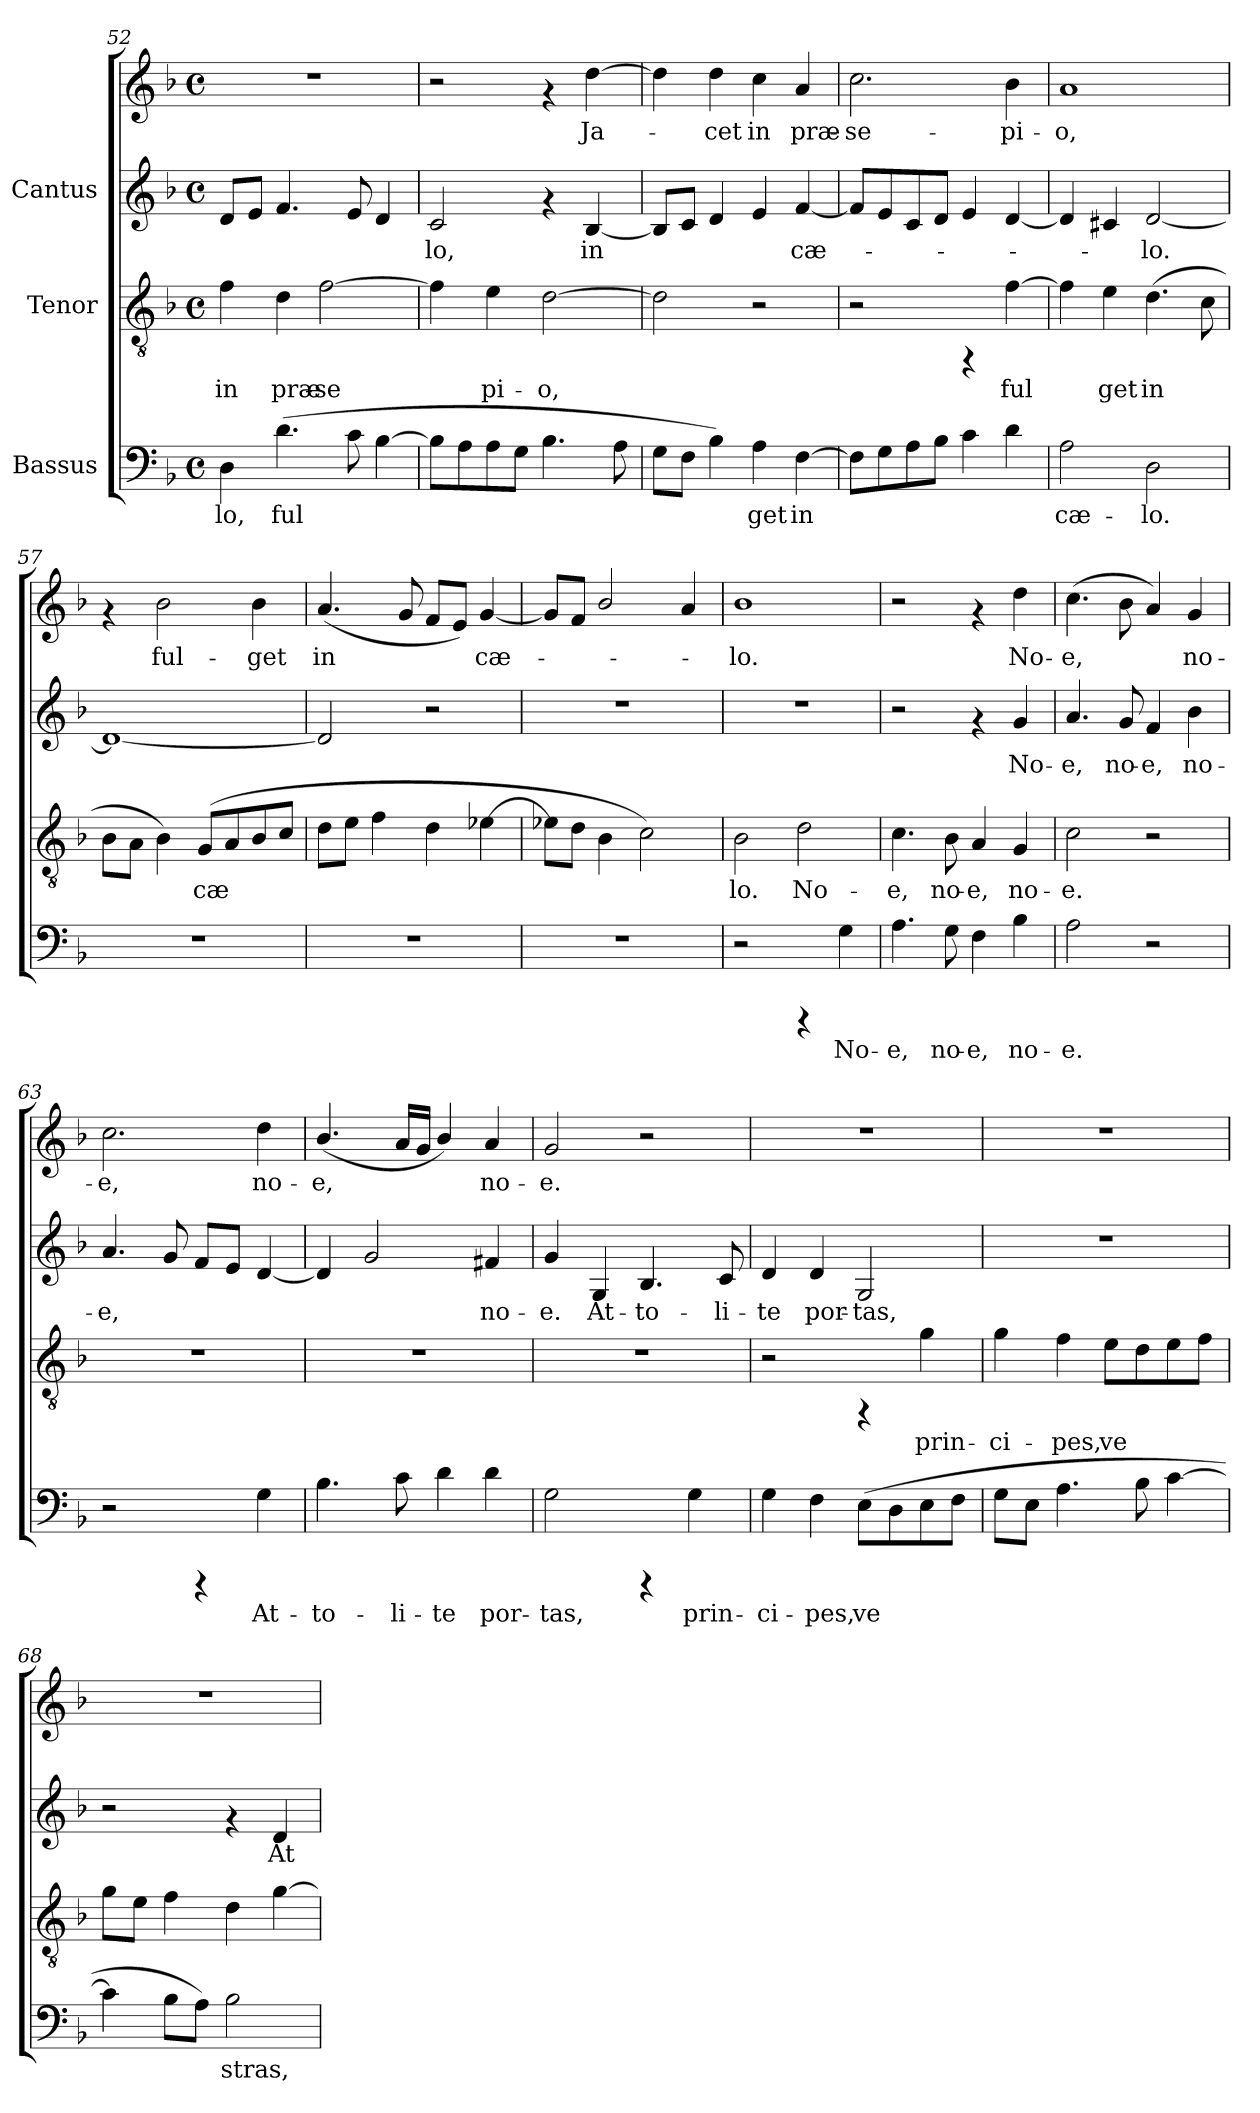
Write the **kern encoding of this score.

**kern	**text	**kern	**text	**kern	**text	**kern	**text
*part3	*part3	*part2	*part2	*part1	*part1	*part1	*part1
*staff4	*staff4	*staff3	*staff3	*staff2	*staff2	*staff1	*staff1
*I"Bassus	*	*I"Tenor	*	*I"Cantus	*	*	*
*clefF4	*	*clefGv2	*	*clefG2	*	*clefG2	*
*k[b-]	*	*k[b-]	*	*k[b-]	*	*k[b-]	*
*F:	*	*F:	*	*F:	*	*F:	*
*M4/4	*	*M4/4	*	*M4/4	*	*M4/4	*
*met(c)	*	*met(c)	*	*met(c)	*	*met(c)	*
=52	=52	=52	=52	=52	=52	=52	=52
!	!LO:LY:b:cj	!	!LO:LY:b:cj	!	!	!	!
4D\	-lo,	4f\	in	8d/L	.	1r	.
.	.	.	.	8e/J	.	.	.
!	!LO:LY:b:cj	!	!LO:LY:b:cj	!	!	!	!
(>4.d\	ful-	4d\	præ-	4.f/	.	.	.
!	!	!	!LO:LY:b:cj	!	!	!	!
.	.	[>2f\	-se-	.	.	.	.
!	!LO:LY:b:cj	!	!	!	!	!	!
8c\	--	.	.	8e/	.	.	.
!	!LO:LY:b:cj	!	!	!	!	!	!
[>4B-\	--	.	.	4d/	.	.	.
=53	=53	=53	=53	=53	=53	=53	=53
!	!	!	!LO:LY:b:cj	!	!LO:LY:b:cj	!	!
8B-\L]	.	4f\]	-	2c/	-lo,	2r	.
8A\	.	.	.	.	.	.	.
!	!	!	!LO:LY:b:cj	!	!	!	!
8A\	.	4e\	pi-	.	.	.	.
8G\J	.	.	.	.	.	.	.
!	!	!	!LO:LY:b:cj	!	!	!	!
4.B-\	.	[>2d\	-o,	4rf	.	4rf	.
!	!	!	!	!	!LO:LY:b:cj	!	!LO:LY:b
.	.	.	.	[<4B-/	in	[>4dd\	-Ja-
8A\	.	.	.	.	.	.	.
=54	=54	=54	=54	=54	=54	=54	=54
!	!LO:LY:b:cj	!	!	!	!LO:LY:b:cj	!	!LO:LY:b
8G\L	-	2d\]	.	8B-/L]	-	4dd\]	.
!	!LO:LY:b:cj	!	!	!	!LO:LY:b:cj	!	!
8F\J	.	.	.	8c/J	.	.	.
!	!LO:LY:b:cj	!	!	!	!LO:LY:b:cj	!	!LO:LY:b
4B-\)	.	.	.	4d/	.	4dd\	cet
!	!LO:LY:b:cj	!	!	!	!LO:LY:b:cj	!	!LO:LY:b
4A\	get	2r	.	4e/	.	4cc\	in
!	!LO:LY:b:cj	!	!	!	!LO:LY:b:cj	!	!LO:LY:b
[>4F\	in	.	.	[<4f/	cæ-	4a/	præ-
=55	=55	=55	=55	=55	=55	=55	=55
!	!	!	!	!	!	!	!LO:LY:b
8F\L]	.	2r	.	8f/L]	.	2.cc\	-se-
8G\	.	.	.	8e/	.	.	.
8A\	.	.	.	8c/	.	.	.
8B-\J	.	.	.	8d/J	.	.	.
4c\	.	4rFF	.	4e/	.	.	.
!	!	!	!LO:LY:b:cj	!	!	!	!LO:LY:b
4d\	.	[>4f\	ful-	[<4d/	.	4b-\	-pi-
!!LO:PB:g=z
=56	=56	=56	=56	=56	=56	=56	=56
!	!LO:LY:b:cj	!	!LO:LY:b:cj	!	!LO:LY:b:cj	!	!LO:LY:b
2A\	cæ-	4f\]	-	4d/]	.	1a	-o,
!	!	!	!LO:LY:b:cj	!	!LO:LY:b:cj	!	!
.	.	4e\	get	4c#X/	.	.	.
!	!LO:LY:b:cj	!	!LO:LY:b:cj	!	!LO:LY:b:cj	!	!
2D\	-lo.	(>4.d\	in	[<2d/	lo.	.	.
!	!	!	!LO:LY:b:cj	!	!	!	!
.	.	8c\	.	.	.	.	.
=57	=57	=57	=57	=57	=57	=57	=57
!	!	!	!LO:LY:b:cj	!	!	!	!
1r	.	8B-\L	.	1d_<	.	4rf	.
!	!	!	!LO:LY:b:cj	!	!	!	!
.	.	8A\J	.	.	.	.	.
!	!	!	!LO:LY:b:cj	!	!	!	!LO:LY:b
.	.	4B-\)	.	.	.	2b-\	ful-
!	!	!	!LO:LY:b:cj	!	!	!	!
.	.	(<8G/L	cæ-	.	.	.	.
!	!	!	!LO:LY:b:cj	!	!	!	!
.	.	8A/	--	.	.	.	.
!	!	!	!LO:LY:b:cj	!	!	!	!LO:LY:b
.	.	8B-/	--	.	.	4b-\	-get
!	!	!	!LO:LY:b:cj	!	!	!	!
.	.	8c/J	--	.	.	.	.
=58	=58	=58	=58	=58	=58	=58	=58
!	!	!	!	!	!	!	!LO:LY:b
1r	.	8d\L	.	2d/]	.	(<4.a/	in
.	.	8e\J	.	.	.	.	.
.	.	4f\	.	.	.	.	.
!	!	!	!	!	!	!	!LO:LY:b
.	.	.	.	.	.	8g/	.
!	!	!	!	!	!	!	!LO:LY:b
.	.	4d\	.	2r	.	8f/L	.
!	!	!	!	!	!	!	!LO:LY:b
.	.	.	.	.	.	8e/J)	.
!	!	!	!	!	!	!	!LO:LY:b
.	.	[>4e-X\	.	.	.	[<4g/	cæ-
=59	=59	=59	=59	=59	=59	=59	=59
1r	.	8e-X\L]	.	1r	.	8g/L]	.
.	.	8d\J	.	.	.	8f/J	.
.	.	4B-\	.	.	.	2b-/	.
.	.	2c\)	.	.	.	.	.
.	.	.	.	.	.	4a/	.
=60	=60	=60	=60	=60	=60	=60	=60
!	!	!	!LO:LY:b:cj	!	!	!	!LO:LY:b
2r	.	2B-\	-lo.	1r	.	1b-	-lo.
!	!	!	!LO:LY:b:cj	!	!	!	!
4rCCC	.	2d\	No-	.	.	.	.
!	!LO:LY:b:cj	!	!	!	!	!	!
4G\	No-	.	.	.	.	.	.
!!LO:LB:g=z
=61	=61	=61	=61	=61	=61	=61	=61
!	!LO:LY:b:cj	!	!LO:LY:b:cj	!	!	!	!
4.A\	-e,	4.c\	-e,	2r	.	2r	.
!	!LO:LY:b:cj	!	!LO:LY:b:cj	!	!	!	!
8G\	no-	8B-\	no-	.	.	.	.
!	!LO:LY:b:cj	!	!LO:LY:b:cj	!	!	!	!
4F\	-e,	4A/	-e,	4rf	.	4rf	.
!	!LO:LY:b:cj	!	!LO:LY:b:cj	!	!LO:LY:b:cj	!	!LO:LY:b
4B-\	no-	4G/	no-	4g/	-No-	4dd\	No-
=62	=62	=62	=62	=62	=62	=62	=62
!	!LO:LY:b:cj	!	!LO:LY:b:cj	!	!LO:LY:b:cj	!	!LO:LY:b
2A\	-e.	2c\	-e.	4.a/	-e,	(>4.cc\	-e,
!	!	!	!	!	!LO:LY:b:cj	!	!LO:LY:b
.	.	.	.	8g/	no-	8b-\	.
!	!	!	!	!	!LO:LY:b:cj	!	!LO:LY:b
2r	.	2r	.	4f/	-e,	4a/)	.
!	!	!	!	!	!LO:LY:b:cj	!	!LO:LY:b
.	.	.	.	4b-\	no-	4g/	no-
=63	=63	=63	=63	=63	=63	=63	=63
!	!	!	!	!	!LO:LY:b:cj	!	!LO:LY:b
2r	.	1r	.	4.a/	-e,	2.cc\	-e,
!	!	!	!	!	!LO:LY:b:cj	!	!
.	.	.	.	8g/	.	.	.
!	!	!	!	!	!LO:LY:b:cj	!	!
4rCCC	.	.	.	8f/L	.	.	.
!	!	!	!	!	!LO:LY:b:cj	!	!
.	.	.	.	8e/J	.	.	.
!	!LO:LY:b:cj	!	!	!	!LO:LY:b:cj	!	!LO:LY:b
4G\	At-	.	.	[<4d/	.	4dd\	no-
=64	=64	=64	=64	=64	=64	=64	=64
!	!LO:LY:b:cj	!	!	!	!LO:LY:b:cj	!	!LO:LY:b
4.B-\	-to-	1r	.	4d/]	-	(<4.b-/	e,
!	!	!	!	!	!LO:LY:b:cj	!	!
.	.	.	.	2g/	.	.	.
!	!LO:LY:b:cj	!	!	!	!	!	!LO:LY:b
8c\	-li-	.	.	.	.	16a/L	.
!	!	!	!	!	!	!	!LO:LY:b
.	.	.	.	.	.	16g/J	.
!	!LO:LY:b:cj	!	!	!	!	!	!LO:LY:b
4d\	-te	.	.	.	.	4b-/)	.
!	!LO:LY:b:cj	!	!	!	!LO:LY:b:cj	!	!LO:LY:b
4d\	por-	.	.	4f#X/	no-	4a/	no-
=65	=65	=65	=65	=65	=65	=65	=65
!	!LO:LY:b:cj	!	!	!	!LO:LY:b:cj	!	!LO:LY:b
2G\	-tas,	1r	.	4g/	e.	2g/	-e.
!	!	!	!	!	!LO:LY:b:cj	!	!
.	.	.	.	4G/	At-	.	.
!	!	!	!	!	!LO:LY:b:cj	!	!
4rCCC	.	.	.	4.B-/	-to-	2r	.
!	!LO:LY:b:cj	!	!	!	!	!	!
4G\	prin-	.	.	.	.	.	.
!	!	!	!	!	!LO:LY:b:cj	!	!
.	.	.	.	8c/	-li-	.	.
!!LO:LB:g=z
=66	=66	=66	=66	=66	=66	=66	=66
!	!LO:LY:b:cj	!	!	!	!LO:LY:b:cj	!	!
4G\	-ci-	2r	.	4d/	-te	1r	.
!	!LO:LY:b:cj	!	!	!	!LO:LY:b:cj	!	!
4F\	-pes,	.	.	4d/	por-	.	.
!	!LO:LY:b:cj	!	!	!	!LO:LY:b:cj	!	!
(>8E\L	ve-	4rFF	.	2G/	-tas,	.	.
!	!LO:LY:b:cj	!	!	!	!	!	!
8D\	--	.	.	.	.	.	.
!	!LO:LY:b:cj	!	!LO:LY:b:cj	!	!	!	!
8E\	--	4g\	prin-	.	.	.	.
!	!LO:LY:b:cj	!	!	!	!	!	!
8F\J	--	.	.	.	.	.	.
=67	=67	=67	=67	=67	=67	=67	=67
!	!	!	!LO:LY:b:cj	!	!	!	!
8G\L	.	4g\	-ci-	1r	.	1r	.
8E\J	.	.	.	.	.	.	.
!	!	!	!LO:LY:b:cj	!	!	!	!
4.A\	.	4f\	-pes,	.	.	.	.
!	!	!	!LO:LY:b:cj	!	!	!	!
.	.	8e\L	ve-	.	.	.	.
!	!	!	!LO:LY:b:cj	!	!	!	!
8B-\	.	8d\	--	.	.	.	.
!	!	!	!LO:LY:b:cj	!	!	!	!
[>4c\	.	8e\	--	.	.	.	.
!	!	!	!LO:LY:b:cj	!	!	!	!
.	.	8f\J	--	.	.	.	.
=68	=68	=68	=68	=68	=68	=68	=68
!	!LO:LY:b:cj	!	!	!	!	!	!
4c\]	-	8g\L	.	2r	.	1r	.
.	.	8e\J	.	.	.	.	.
!	!LO:LY:b:cj	!	!	!	!	!	!
8B-\L	.	4f\	.	.	.	.	.
!	!LO:LY:b:cj	!	!	!	!	!	!
8A\J)	.	.	.	.	.	.	.
!	!LO:LY:b:cj	!	!	!	!	!	!
2B-\	stras,	4d\	.	4rf	.	.	.
!	!	!	!	!	!LO:LY:b:cj	!	!
.	.	[>4g\	.	4d/	At-	.	.
=	=	=	=	=	=	=	=
*-	*-	*-	*-	*-	*-	*-	*-
